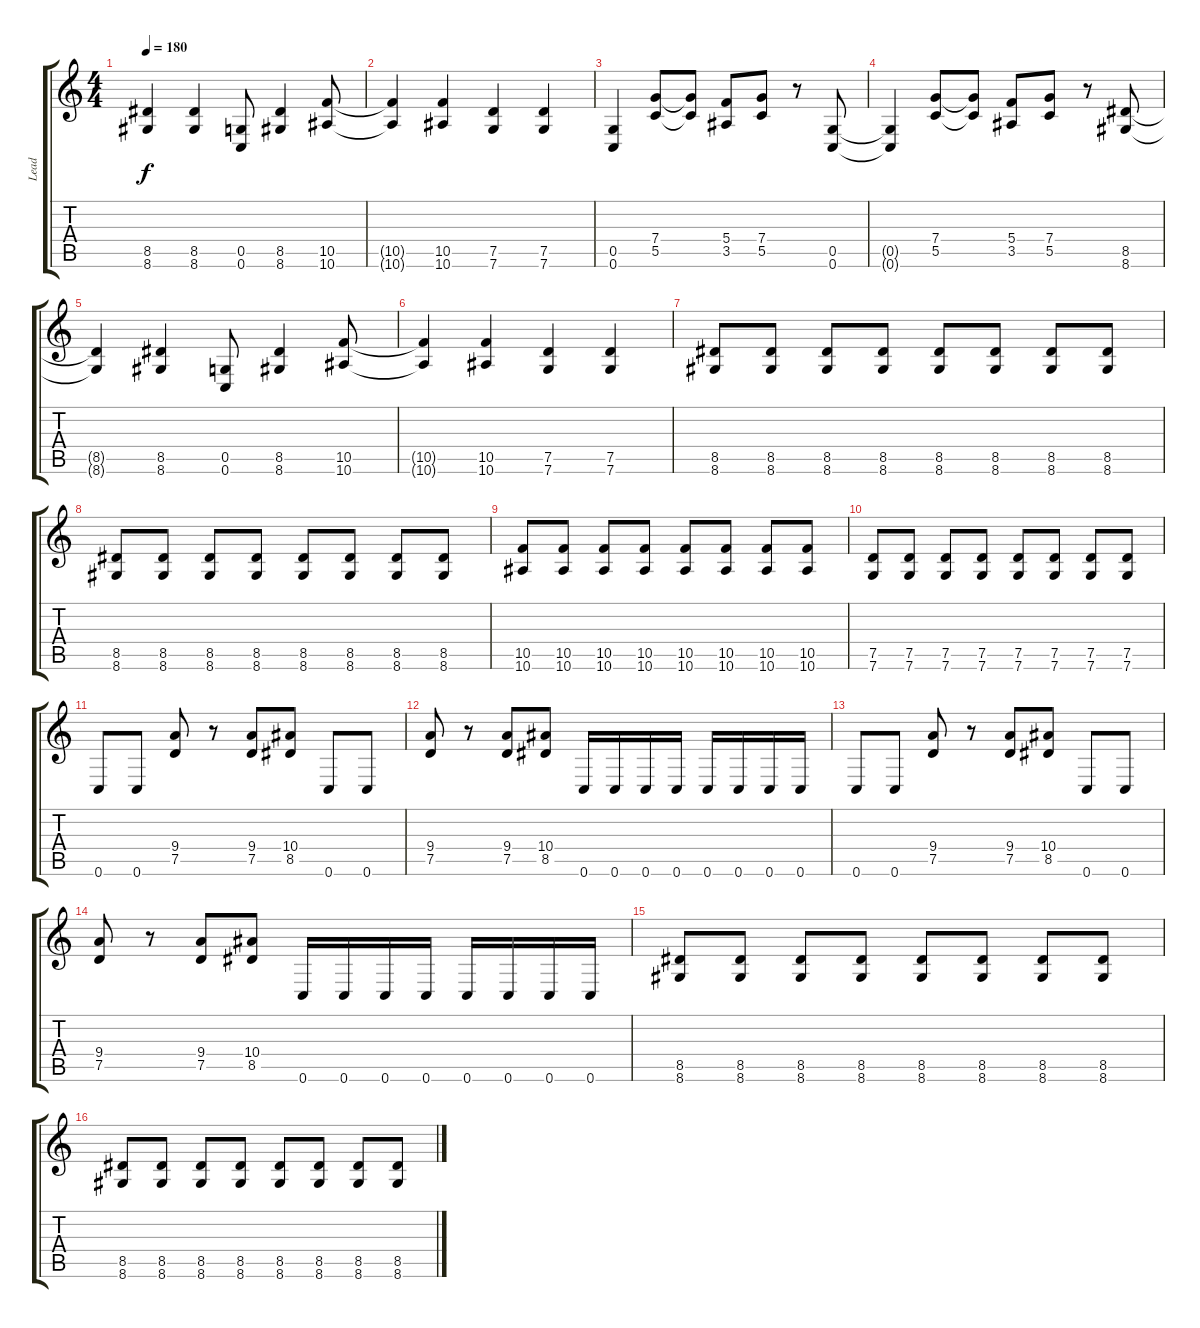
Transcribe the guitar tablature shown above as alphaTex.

\track ("Lead" "Lead") {instrument distortionguitar}
\staff {score tabs}
\tuning (D4 A3 F3 C3 G2 C2) {hide}
\ts (4 4)
\tempo 180
\clef g2
\ks c
(8.5{t} 8.6{t}).4{dy f} (8.5 8.6).4 (0.5 0.6).8 (8.5 8.6).4 (10.5 10.6).8 |
(10.5{t} 10.6{t}).4 (10.5 10.6).4 (7.5 7.6).4 (7.5 7.6).4 |
(0.5 0.6).4 (7.4 5.5).8 (7.4{t} 5.5{t}).8 (5.4 3.5).8 (7.4 5.5).8 r.8 (0.5 0.6).8 |
(0.5{t} 0.6{t}).4 (7.4 5.5).8 (7.4{t} 5.5{t}).8 (5.4 3.5).8 (7.4 5.5).8 r.8 (8.5 8.6).8 |
(8.5{t} 8.6{t}).4 (8.5 8.6).4 (0.5 0.6).8 (8.5 8.6).4 (10.5 10.6).8 |
(10.5{t} 10.6{t}).4 (10.5 10.6).4 (7.5 7.6).4 (7.5 7.6).4 |
(8.5 8.6).8 (8.5 8.6).8 (8.5 8.6).8 (8.5 8.6).8 (8.5 8.6).8 (8.5 8.6).8 (8.5 8.6).8 (8.5 8.6).8 |
(8.5 8.6).8 (8.5 8.6).8 (8.5 8.6).8 (8.5 8.6).8 (8.5 8.6).8 (8.5 8.6).8 (8.5 8.6).8 (8.5 8.6).8 |
(10.5 10.6).8 (10.5 10.6).8 (10.5 10.6).8 (10.5 10.6).8 (10.5 10.6).8 (10.5 10.6).8 (10.5 10.6).8 (10.5 10.6).8 |
(7.5 7.6).8 (7.5 7.6).8 (7.5 7.6).8 (7.5 7.6).8 (7.5 7.6).8 (7.5 7.6).8 (7.5 7.6).8 (7.5 7.6).8 |
0.6.8 0.6.8 (9.4 7.5).8 r.8 (9.4 7.5).8 (10.4 8.5).8 0.6.8 0.6.8 |
(9.4 7.5).8 r.8 (9.4 7.5).8 (10.4 8.5).8 0.6.16 0.6.16 0.6.16 0.6.16 0.6.16 0.6.16 0.6.16 0.6.16 |
0.6.8 0.6.8 (9.4 7.5).8 r.8 (9.4 7.5).8 (10.4 8.5).8 0.6.8 0.6.8 |
(9.4 7.5).8 r.8 (9.4 7.5).8 (10.4 8.5).8 0.6.16 0.6.16 0.6.16 0.6.16 0.6.16 0.6.16 0.6.16 0.6.16 |
(8.5 8.6).8 (8.5 8.6).8 (8.5 8.6).8 (8.5 8.6).8 (8.5 8.6).8 (8.5 8.6).8 (8.5 8.6).8 (8.5 8.6).8 |
(8.5 8.6).8 (8.5 8.6).8 (8.5 8.6).8 (8.5 8.6).8 (8.5 8.6).8 (8.5 8.6).8 (8.5 8.6).8 (8.5 8.6).8
